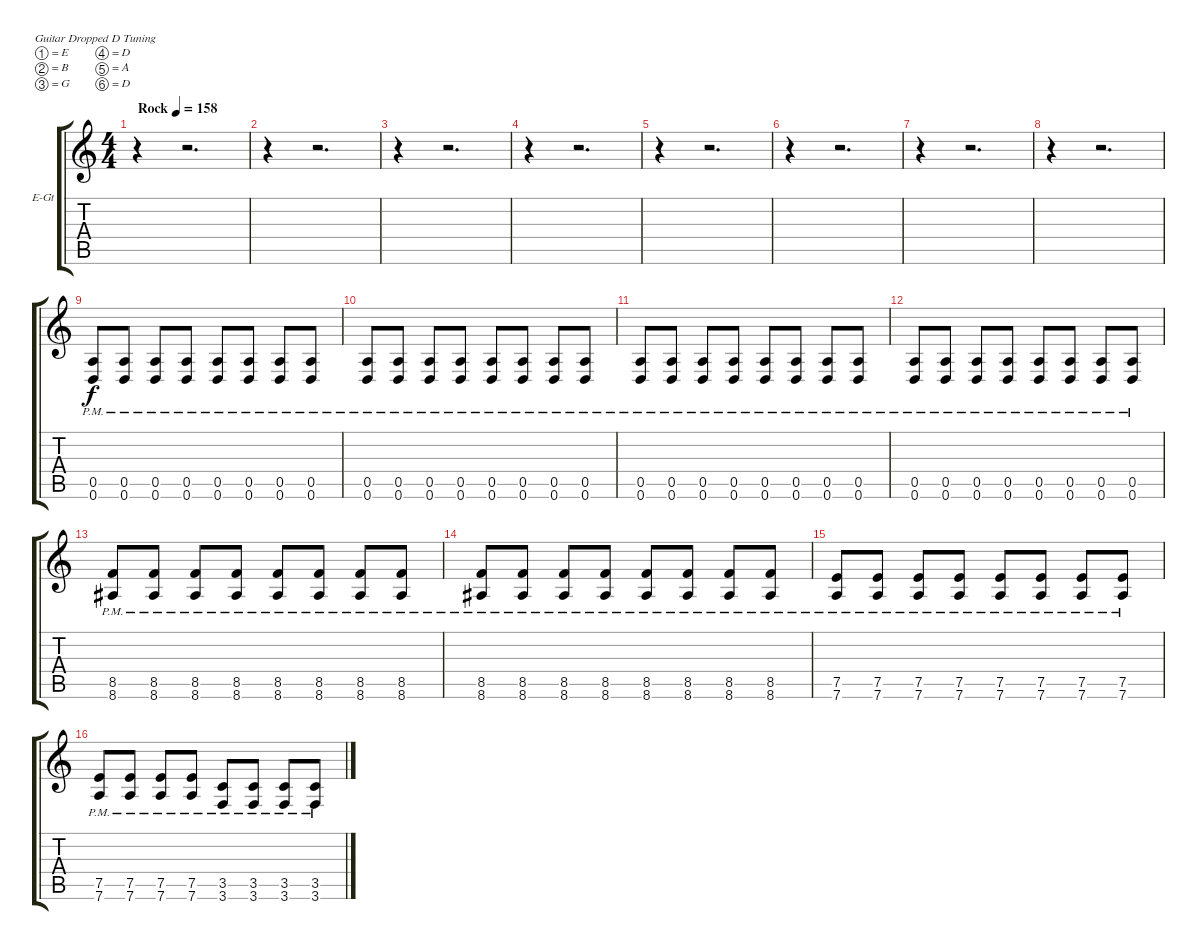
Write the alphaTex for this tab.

\bracketExtendMode groupsimilarinstruments
\firstSystemTrackNameOrientation horizontal
\otherSystemsTrackNameOrientation horizontal
\track ("Electric Guitar" "E-Gt") {instrument distortionguitar}
\staff {score tabs}
\tuning (E4 B3 G3 D3 A2 D2)
\ts (4 4)
\beaming (8 2 2 2 2)
\tempo (158 "Rock")
\clef g2
\scale
0.485477
\ks c
r.4{dy f instrument distortionguitar} r.2{d} |
\scale
0.257261 r.4 r.2{d} |
\scale
0.257261 r.4 r.2{d} |
\scale
0.333333 r.4 r.2{d} |
\scale
0.333333 r.4 r.2{d} |
\scale
0.333333 r.4 r.2{d} |
\scale
0.333333 r.4 r.2{d} |
\scale
0.333333 r.4 r.2{d} |
\scale
0.333333 (0.5{pm} 0.6{pm}).8 (0.5{pm} 0.6{pm}).8 (0.5{pm} 0.6{pm}).8 (0.5{pm} 0.6{pm}).8 (0.5{pm} 0.6{pm}).8 (0.5{pm} 0.6{pm}).8 (0.5{pm} 0.6{pm}).8 (0.5{pm} 0.6{pm}).8 |
\scale
0.333333 (0.5{pm} 0.6{pm}).8 (0.5{pm} 0.6{pm}).8 (0.5{pm} 0.6{pm}).8 (0.5{pm} 0.6{pm}).8 (0.5{pm} 0.6{pm}).8 (0.5{pm} 0.6{pm}).8 (0.5{pm} 0.6{pm}).8 (0.5{pm} 0.6{pm}).8 |
\scale
0.333333 (0.5{pm} 0.6{pm}).8 (0.5{pm} 0.6{pm}).8 (0.5{pm} 0.6{pm}).8 (0.5{pm} 0.6{pm}).8 (0.5{pm} 0.6{pm}).8 (0.5{pm} 0.6{pm}).8 (0.5{pm} 0.6{pm}).8 (0.5{pm} 0.6{pm}).8 |
\scale
0.333333 (0.5{pm} 0.6{pm}).8 (0.5{pm} 0.6{pm}).8 (0.5{pm} 0.6{pm}).8 (0.5{pm} 0.6{pm}).8 (0.5{pm} 0.6{pm}).8 (0.5{pm} 0.6{pm}).8 (0.5{pm} 0.6{pm}).8 (0.5{pm} 0.6{pm}).8 |
\scale
0.333333 (8.5{pm} 8.6{pm}).8 (8.5{pm} 8.6{pm}).8 (8.5{pm} 8.6{pm}).8 (8.5{pm} 8.6{pm}).8 (8.5{pm} 8.6{pm}).8 (8.5{pm} 8.6{pm}).8 (8.5{pm} 8.6{pm}).8 (8.5{pm} 8.6{pm}).8 |
\scale
0.333333 (8.5{pm} 8.6{pm}).8 (8.5{pm} 8.6{pm}).8 (8.5{pm} 8.6{pm}).8 (8.5{pm} 8.6{pm}).8 (8.5{pm} 8.6{pm}).8 (8.5{pm} 8.6{pm}).8 (8.5{pm} 8.6{pm}).8 (8.5{pm} 8.6{pm}).8 |
\scale
0.333333 (7.5{pm} 7.6{pm}).8 (7.5{pm} 7.6{pm}).8 (7.5{pm} 7.6{pm}).8 (7.5{pm} 7.6{pm}).8 (7.5{pm} 7.6{pm}).8 (7.5{pm} 7.6{pm}).8 (7.5{pm} 7.6{pm}).8 (7.5{pm} 7.6{pm}).8 |
\scale
0.333333 (7.5{pm} 7.6{pm}).8 (7.5{pm} 7.6{pm}).8 (7.5{pm} 7.6{pm}).8 (7.5{pm} 7.6{pm}).8 (3.5{pm} 3.6{pm}).8 (3.5{pm} 3.6{pm}).8 (3.5{pm} 3.6{pm}).8 (3.5{pm} 3.6{pm}).8
